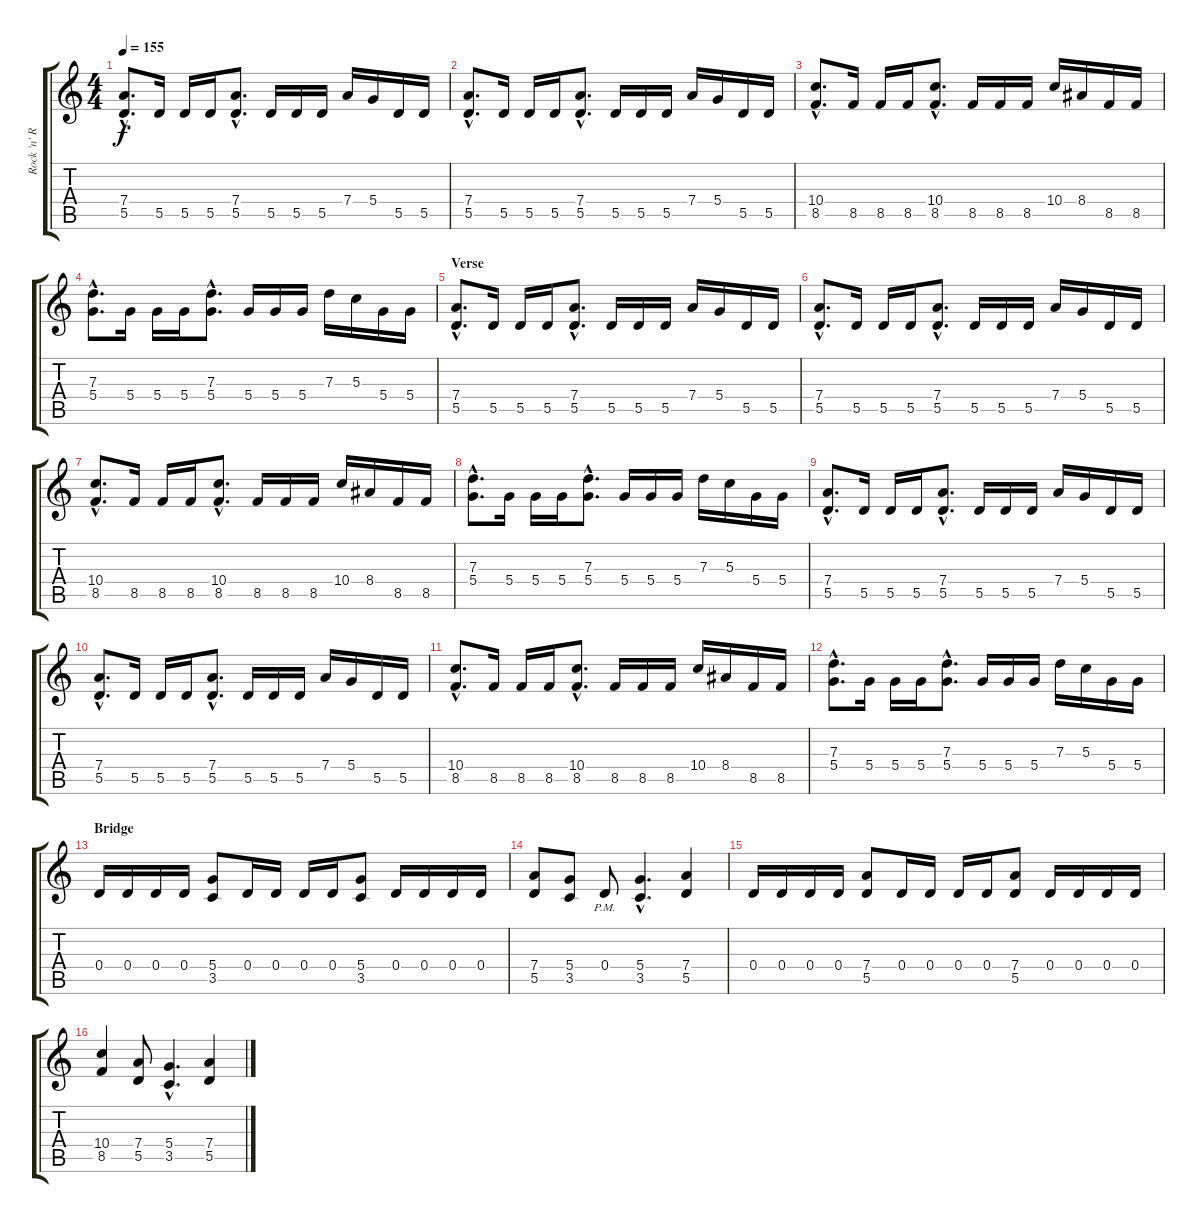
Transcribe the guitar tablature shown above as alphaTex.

\track ("Rock 'n' Rolf" "Rock 'n' R") {instrument distortionguitar}
\staff {score tabs}
\tuning (E4 B3 G3 D3 A2 E2) {hide}
\ts (4 4)
\tempo 155
\clef g2
\ks c
(7.4{hac} 5.5{hac}).8{d dy f} 5.5.16 5.5.16 5.5.16 (7.4{hac} 5.5{hac}).8{d} 5.5.16 5.5.16 5.5.16 7.4.16 5.4.16 5.5.16 5.5.16 |
(7.4{hac} 5.5{hac}).8{d} 5.5.16 5.5.16 5.5.16 (7.4{hac} 5.5{hac}).8{d} 5.5.16 5.5.16 5.5.16 7.4.16 5.4.16 5.5.16 5.5.16 |
(10.4{hac} 8.5{hac}).8{d} 8.5.16 8.5.16 8.5.16 (10.4{hac} 8.5{hac}).8{d} 8.5.16 8.5.16 8.5.16 10.4.16 8.4.16 8.5.16 8.5.16 |
(7.3{hac} 5.4{hac}).8{d} 5.4.16 5.4.16 5.4.16 (7.3{hac} 5.4{hac}).8{d} 5.4.16 5.4.16 5.4.16 7.3.16 5.3.16 5.4.16 5.4.16 |
\section ("" "Verse")
(7.4{hac} 5.5{hac}).8{d} 5.5.16 5.5.16 5.5.16 (7.4{hac} 5.5{hac}).8{d} 5.5.16 5.5.16 5.5.16 7.4.16 5.4.16 5.5.16 5.5.16 |
(7.4{hac} 5.5{hac}).8{d} 5.5.16 5.5.16 5.5.16 (7.4{hac} 5.5{hac}).8{d} 5.5.16 5.5.16 5.5.16 7.4.16 5.4.16 5.5.16 5.5.16 |
(10.4{hac} 8.5{hac}).8{d} 8.5.16 8.5.16 8.5.16 (10.4{hac} 8.5{hac}).8{d} 8.5.16 8.5.16 8.5.16 10.4.16 8.4.16 8.5.16 8.5.16 |
(7.3{hac} 5.4{hac}).8{d} 5.4.16 5.4.16 5.4.16 (7.3{hac} 5.4{hac}).8{d} 5.4.16 5.4.16 5.4.16 7.3.16 5.3.16 5.4.16 5.4.16 |
(7.4{hac} 5.5{hac}).8{d} 5.5.16 5.5.16 5.5.16 (7.4{hac} 5.5{hac}).8{d} 5.5.16 5.5.16 5.5.16 7.4.16 5.4.16 5.5.16 5.5.16 |
(7.4{hac} 5.5{hac}).8{d} 5.5.16 5.5.16 5.5.16 (7.4{hac} 5.5{hac}).8{d} 5.5.16 5.5.16 5.5.16 7.4.16 5.4.16 5.5.16 5.5.16 |
(10.4{hac} 8.5{hac}).8{d} 8.5.16 8.5.16 8.5.16 (10.4{hac} 8.5{hac}).8{d} 8.5.16 8.5.16 8.5.16 10.4.16 8.4.16 8.5.16 8.5.16 |
(7.3{hac} 5.4{hac}).8{d} 5.4.16 5.4.16 5.4.16 (7.3{hac} 5.4{hac}).8{d} 5.4.16 5.4.16 5.4.16 7.3.16 5.3.16 5.4.16 5.4.16 |
\section ("" "Bridge")
0.4.16 0.4.16 0.4.16 0.4.16 (5.4 3.5).8 0.4.16 0.4.16 0.4.16 0.4.16 (5.4 3.5).8 0.4.16 0.4.16 0.4.16 0.4.16 |
(7.4 5.5).8 (5.4 3.5).8 0.4{pm}.8 (5.4{hac} 3.5{hac}).4{d} (7.4 5.5).4 |
0.4.16 0.4.16 0.4.16 0.4.16 (7.4 5.5).8 0.4.16 0.4.16 0.4.16 0.4.16 (7.4 5.5).8 0.4.16 0.4.16 0.4.16 0.4.16 |
(10.4 8.5).4 (7.4 5.5).8 (5.4{hac} 3.5{hac}).4{d} (7.4 5.5).4
